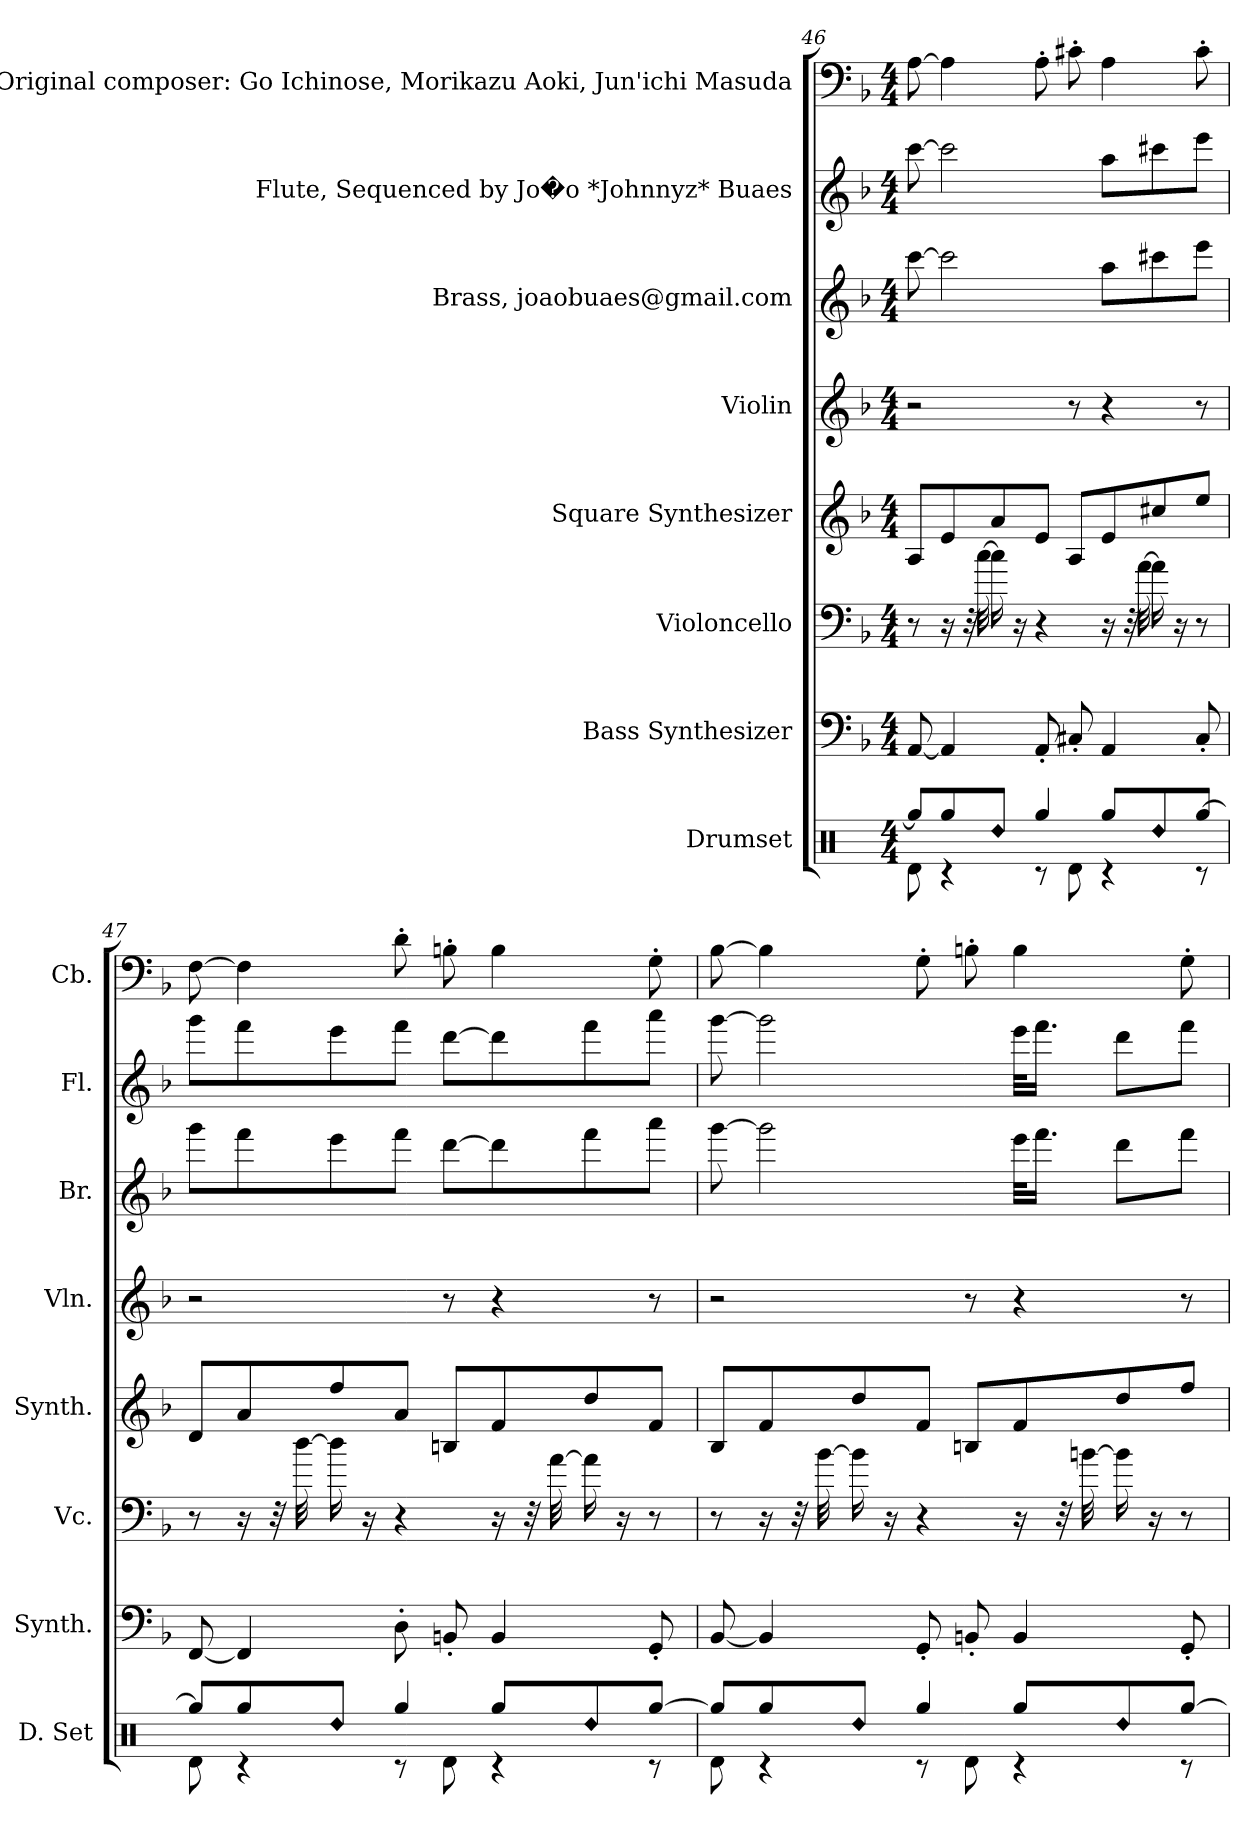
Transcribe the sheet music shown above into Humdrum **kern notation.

**kern	**kern	**kern	**kern	**kern	**kern	**kern	**kern
*part8	*part7	*part6	*part5	*part4	*part3	*part2	*part1
*staff8	*staff7	*staff6	*staff5	*staff4	*staff3	*staff2	*staff1
*I"Drumset	*I"Bass Synthesizer	*I"Violoncello	*I"Square Synthesizer	*I"Violin	*I"Brass, joaobuaes@gmail.com	*I"Flute, Sequenced by Jo�o *Johnnyz* Buaes	*I"Contrabass, Original composer: Go Ichinose, Morikazu Aoki, Jun'ichi Masuda
*I'D. Set	*I'Synth.	*I'Vc.	*I'Synth.	*I'Vln.	*I'Br.	*I'Fl.	*I'Cb.
*clefX	*clefF4	*clefF4	*clefG2	*clefG2	*clefG2	*clefG2	*clefF4
*	*	*	*	*	*	*	*ITrd7c12
*k[]	*k[b-]	*k[b-]	*k[b-]	*k[b-]	*k[b-]	*k[b-]	*k[b-]
*M4/4	*M4/4	*M4/4	*M4/4	*M4/4	*M4/4	*M4/4	*M4/4
=46	=46	=46	=46	=46	=46	=46	=46
*^	*	*	*	*	*	*	*
8Rgg/L]	8Rd\	[8AA/	8r	8A/L	2r	[8ccc\	[8ccc\	[8AA\
8Rgg/	4r	4AA/]	16r	8e/	.	2ccc\]	2ccc\]	4AA\]
.	.	.	32r	.	.	.	.	.
.	.	.	[32cc\	.	.	.	.	.
!LO:N:head=diamond	!	!	!	!	!	!	!	!
8Rdd/J	.	.	16cc\]	8a/	.	.	.	.
.	.	.	16r	.	.	.	.	.
4Rgg/	8r	8AA'/	4r	8e/J	.	.	.	8AA'\
.	8Rd\	8C#X'/	.	8A/L	8r	.	.	8C#X'\
8Rgg/L	4r	4AA/	16r	8e/	4r	8aa\L	8aa\L	4AA\
.	.	.	32r	.	.	.	.	.
.	.	.	[32a\	.	.	.	.	.
!LO:N:head=diamond	!	!	!	!	!	!	!	!
8Rdd/	.	.	16a\]	8cc#X/	.	8ccc#X\	8ccc#X\	.
.	.	.	16r	.	.	.	.	.
[8Rgg/J	8r	8C#'/	8r	8ee/J	8r	8eee\J	8eee\J	8C#'\
!!LO:PB:g=z
=47	=47	=47	=47	=47	=47	=47	=47	=47
8Rgg/L]	8Rd\	[8FF/	8r	8d/L	2r	8ggg\L	8ggg\L	[8FF\
8Rgg/	4r	4FF/]	16r	8a/	.	8fff\	8fff\	4FF\]
.	.	.	32r	.	.	.	.	.
.	.	.	[32dd\	.	.	.	.	.
!LO:N:head=diamond	!	!	!	!	!	!	!	!
8Rdd/J	.	.	16dd\]	8ff/	.	8eee\	8eee\	.
.	.	.	16r	.	.	.	.	.
4Rgg/	8r	8D'\	4r	8a/J	.	8fff\J	8fff\J	8D'\
.	8Rd\	8BBn'/	.	8Bn/L	8r	[8ddd\L	[8ddd\L	8BBn'\
8Rgg/L	4r	4BB/	16r	8f/	4r	8ddd\]	8ddd\]	4BB\
.	.	.	32r	.	.	.	.	.
.	.	.	[32a\	.	.	.	.	.
!LO:N:head=diamond	!	!	!	!	!	!	!	!
8Rdd/	.	.	16a\]	8dd/	.	8fff\	8fff\	.
.	.	.	16r	.	.	.	.	.
[8Rgg/J	8r	8GG'/	8r	8f/J	8r	8aaa\J	8aaa\J	8GG'\
=48	=48	=48	=48	=48	=48	=48	=48	=48
8Rgg/L]	8Rd\	[8BB-/	8r	8B-/L	2r	[8ggg\	[8ggg\	[8BB-\
8Rgg/	4r	4BB-/]	16r	8f/	.	2ggg\]	2ggg\]	4BB-\]
.	.	.	32r	.	.	.	.	.
.	.	.	[32b-\	.	.	.	.	.
!LO:N:head=diamond	!	!	!	!	!	!	!	!
8Rdd/J	.	.	16b-\]	8dd/	.	.	.	.
.	.	.	16r	.	.	.	.	.
4Rgg/	8r	8GG'/	4r	8f/J	.	.	.	8GG'\
.	8Rd\	8BBn'/	.	8Bn/L	8r	.	.	8BBn'\
8Rgg/L	4r	4BB/	16r	8f/	4r	32eee\KLL	32eee\KLL	4BB\
.	.	.	.	.	.	16.fff\JJ	16.fff\JJ	.
.	.	.	32r	.	.	.	.	.
.	.	.	[32bn\	.	.	.	.	.
!LO:N:head=diamond	!	!	!	!	!	!	!	!
8Rdd/	.	.	16b\]	8dd/	.	8ddd\L	8ddd\L	.
.	.	.	16r	.	.	.	.	.
[8Rgg/J	8r	8GG'/	8r	8ff/J	8r	8fff\J	8fff\J	8GG'\
*v	*v	*	*	*	*	*	*	*
=	=	=	=	=	=	=	=
*-	*-	*-	*-	*-	*-	*-	*-
